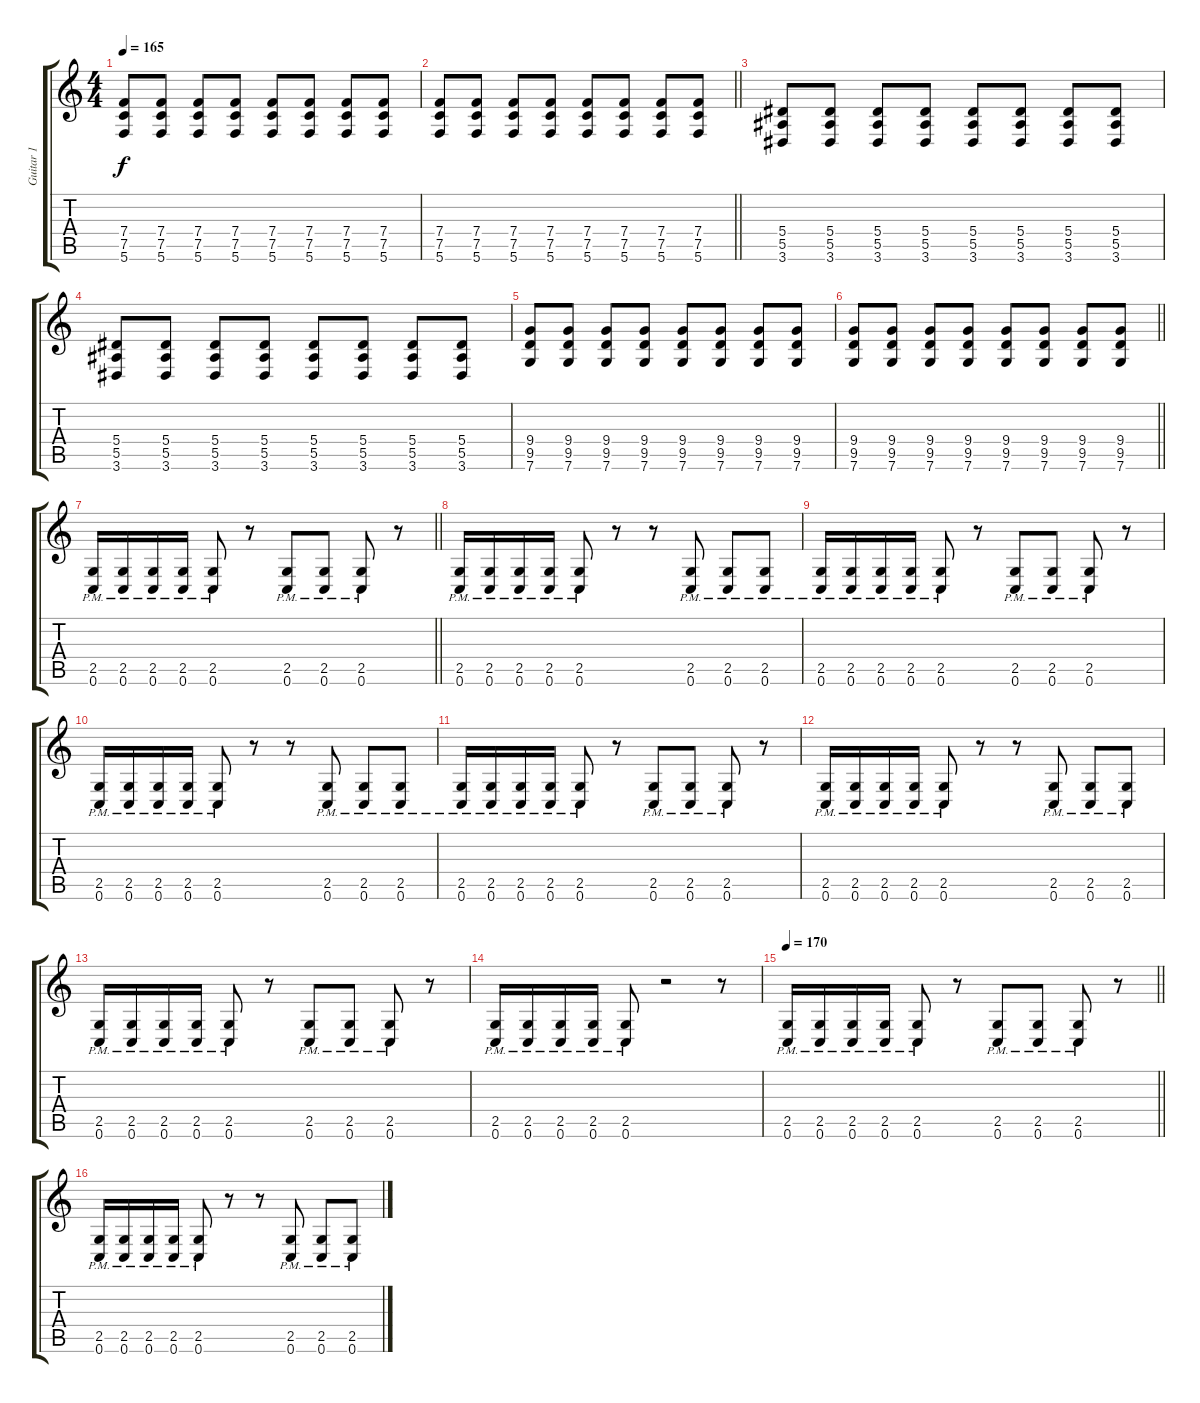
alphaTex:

\track ("Guitar 1" "Guitar 1") {instrument overdrivenguitar}
\staff {score tabs}
\tuning (C4 G3 Eb3 Bb2 F2 C2) {hide}
\ts (4 4)
\tempo 165
\clef g2
\ks c
(7.4 7.5 5.6).8{dy f} (7.4 7.5 5.6).8 (7.4 7.5 5.6).8 (7.4 7.5 5.6).8 (7.4 7.5 5.6).8 (7.4 7.5 5.6).8 (7.4 7.5 5.6).8 (7.4 7.5 5.6).8 |
\barLineRight lightlight
(7.4 7.5 5.6).8 (7.4 7.5 5.6).8 (7.4 7.5 5.6).8 (7.4 7.5 5.6).8 (7.4 7.5 5.6).8 (7.4 7.5 5.6).8 (7.4 7.5 5.6).8 (7.4 7.5 5.6).8 |
(5.4 5.5 3.6).8 (5.4 5.5 3.6).8 (5.4 5.5 3.6).8 (5.4 5.5 3.6).8 (5.4 5.5 3.6).8 (5.4 5.5 3.6).8 (5.4 5.5 3.6).8 (5.4 5.5 3.6).8 |
(5.4 5.5 3.6).8 (5.4 5.5 3.6).8 (5.4 5.5 3.6).8 (5.4 5.5 3.6).8 (5.4 5.5 3.6).8 (5.4 5.5 3.6).8 (5.4 5.5 3.6).8 (5.4 5.5 3.6).8 |
(9.4 9.5 7.6).8 (9.4 9.5 7.6).8 (9.4 9.5 7.6).8 (9.4 9.5 7.6).8 (9.4 9.5 7.6).8 (9.4 9.5 7.6).8 (9.4 9.5 7.6).8 (9.4 9.5 7.6).8 |
\barLineRight lightlight
(9.4 9.5 7.6).8 (9.4 9.5 7.6).8 (9.4 9.5 7.6).8 (9.4 9.5 7.6).8 (9.4 9.5 7.6).8 (9.4 9.5 7.6).8 (9.4 9.5 7.6).8 (9.4 9.5 7.6).8 |
\barLineRight lightlight
(2.5{pm} 0.6{pm}).16 (2.5{pm} 0.6{pm}).16 (2.5{pm} 0.6{pm}).16 (2.5{pm} 0.6{pm}).16 (2.5{pm} 0.6{pm}).8 r.8 (2.5{pm} 0.6{pm}).8 (2.5{pm} 0.6{pm}).8 (2.5{pm} 0.6{pm}).8 r.8 |
(2.5{pm} 0.6{pm}).16 (2.5{pm} 0.6{pm}).16 (2.5{pm} 0.6{pm}).16 (2.5{pm} 0.6{pm}).16 (2.5{pm} 0.6{pm}).8 r.8 r.8 (2.5{pm} 0.6{pm}).8 (2.5{pm} 0.6{pm}).8 (2.5{pm} 0.6{pm}).8 |
(2.5{pm} 0.6{pm}).16 (2.5{pm} 0.6{pm}).16 (2.5{pm} 0.6{pm}).16 (2.5{pm} 0.6{pm}).16 (2.5{pm} 0.6{pm}).8 r.8 (2.5{pm} 0.6{pm}).8 (2.5{pm} 0.6{pm}).8 (2.5{pm} 0.6{pm}).8 r.8 |
(2.5{pm} 0.6{pm}).16 (2.5{pm} 0.6{pm}).16 (2.5{pm} 0.6{pm}).16 (2.5{pm} 0.6{pm}).16 (2.5{pm} 0.6{pm}).8 r.8 r.8 (2.5{pm} 0.6{pm}).8 (2.5{pm} 0.6{pm}).8 (2.5{pm} 0.6{pm}).8 |
(2.5{pm} 0.6{pm}).16 (2.5{pm} 0.6{pm}).16 (2.5{pm} 0.6{pm}).16 (2.5{pm} 0.6{pm}).16 (2.5{pm} 0.6{pm}).8 r.8 (2.5{pm} 0.6{pm}).8 (2.5{pm} 0.6{pm}).8 (2.5{pm} 0.6{pm}).8 r.8 |
(2.5{pm} 0.6{pm}).16 (2.5{pm} 0.6{pm}).16 (2.5{pm} 0.6{pm}).16 (2.5{pm} 0.6{pm}).16 (2.5{pm} 0.6{pm}).8 r.8 r.8 (2.5{pm} 0.6{pm}).8 (2.5{pm} 0.6{pm}).8 (2.5{pm} 0.6{pm}).8 |
(2.5{pm} 0.6{pm}).16 (2.5{pm} 0.6{pm}).16 (2.5{pm} 0.6{pm}).16 (2.5{pm} 0.6{pm}).16 (2.5{pm} 0.6{pm}).8 r.8 (2.5{pm} 0.6{pm}).8 (2.5{pm} 0.6{pm}).8 (2.5{pm} 0.6{pm}).8 r.8 |
(2.5{pm} 0.6{pm}).16 (2.5{pm} 0.6{pm}).16 (2.5{pm} 0.6{pm}).16 (2.5{pm} 0.6{pm}).16 (2.5{pm} 0.6{pm}).8 r.2 r.8 |
\tempo 170
\barLineRight lightlight
(2.5{pm} 0.6{pm}).16 (2.5{pm} 0.6{pm}).16 (2.5{pm} 0.6{pm}).16 (2.5{pm} 0.6{pm}).16 (2.5{pm} 0.6{pm}).8 r.8 (2.5{pm} 0.6{pm}).8 (2.5{pm} 0.6{pm}).8 (2.5{pm} 0.6{pm}).8 r.8 |
(2.5{pm} 0.6{pm}).16 (2.5{pm} 0.6{pm}).16 (2.5{pm} 0.6{pm}).16 (2.5{pm} 0.6{pm}).16 (2.5{pm} 0.6{pm}).8 r.8 r.8 (2.5{pm} 0.6{pm}).8 (2.5{pm} 0.6{pm}).8 (2.5{pm} 0.6{pm}).8
